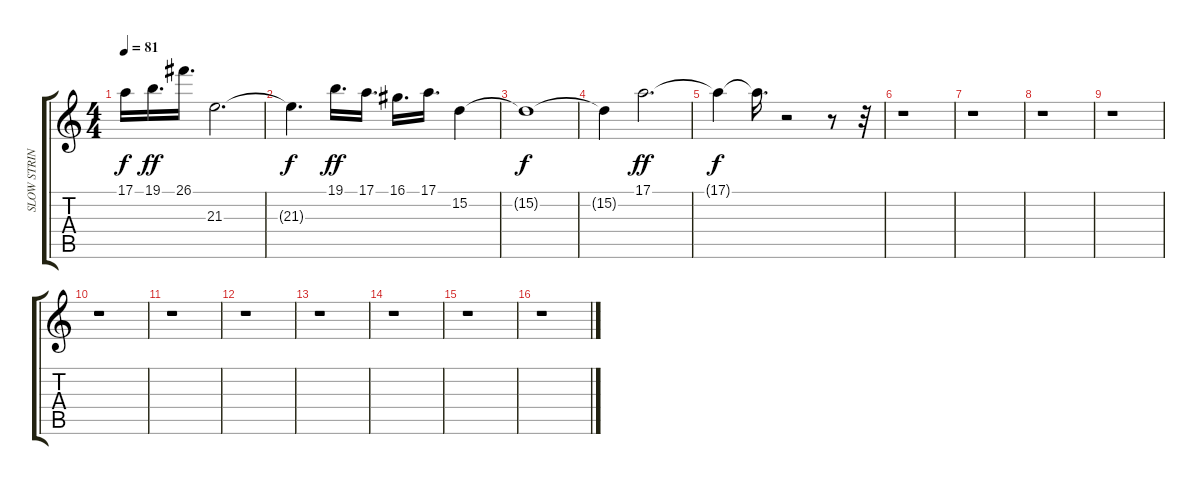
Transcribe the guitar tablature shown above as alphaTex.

\track ("SLOW STRING." "SLOW STRIN") {instrument stringensemble1}
\staff {score tabs}
\tuning (E4 B3 G3 D3 A2 E2) {hide}
\ts (4 4)
\tempo 81
\clef g2
\ks c
17.1{t}.16{dy f} 19.1.16{d dy ff} 26.1.16{d} 21.3.2{d} |
21.3{t}.4{d dy f} 19.1.16{d dy ff} 17.1.16{d} 16.1.16{d} 17.1.16{d} 15.2.4 |
15.2{t}.1{dy f} |
15.2{t}.4 17.1.2{d dy ff} |
17.1{t}.4{dy f} 17.1{t}.16{d} r.2 r.8 r.32 |
r.1 |
r.1 |
r.1 |
r.1 |
r.1 |
r.1 |
r.1 |
r.1 |
r.1 |
r.1 |
r.1
